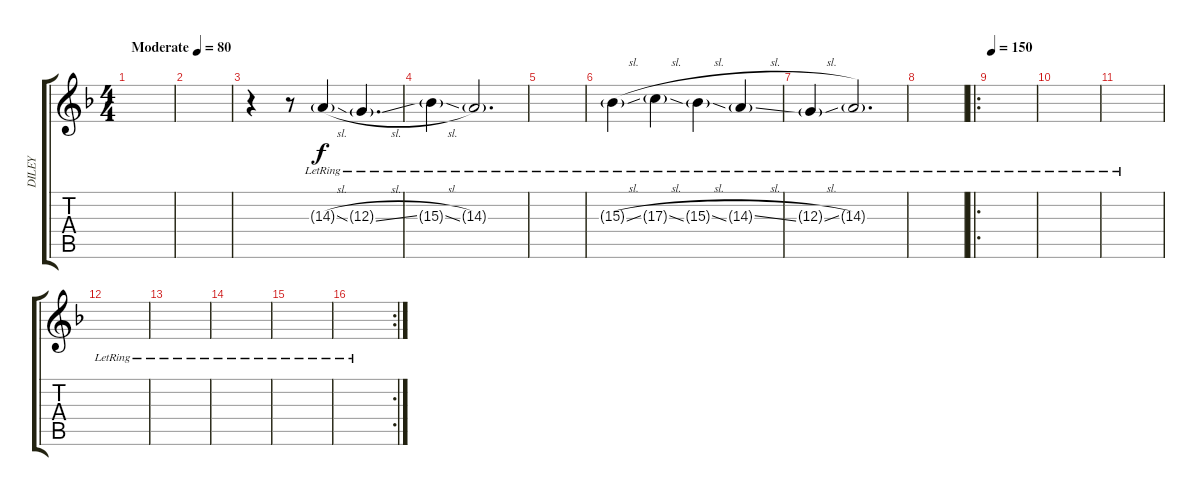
\track ("DILEY" "DILEY") {instrument voiceoohs}
\staff {score tabs}
\tuning (E4 B3 G3 D3 A2 E2) {hide}
\ts (4 4)
\tempo (80 "Moderate")
\clef g2
\ks dminor
|
|
r.4 r.8 14.3{sl g lr}.4 12.3{sl g lr}.4{d} |
15.3{sl g lr}.4 14.3{g lr}.2{d} |
|
15.3{sl g lr}.4 17.3{sl g lr}.4 15.3{sl g lr}.4 14.3{sl g lr}.4 |
12.3{sl g lr}.4 14.3{g lr}.2{d} |
|
\ro
\tempo 150
|
|
|
|
|
|
|
\rc 2
